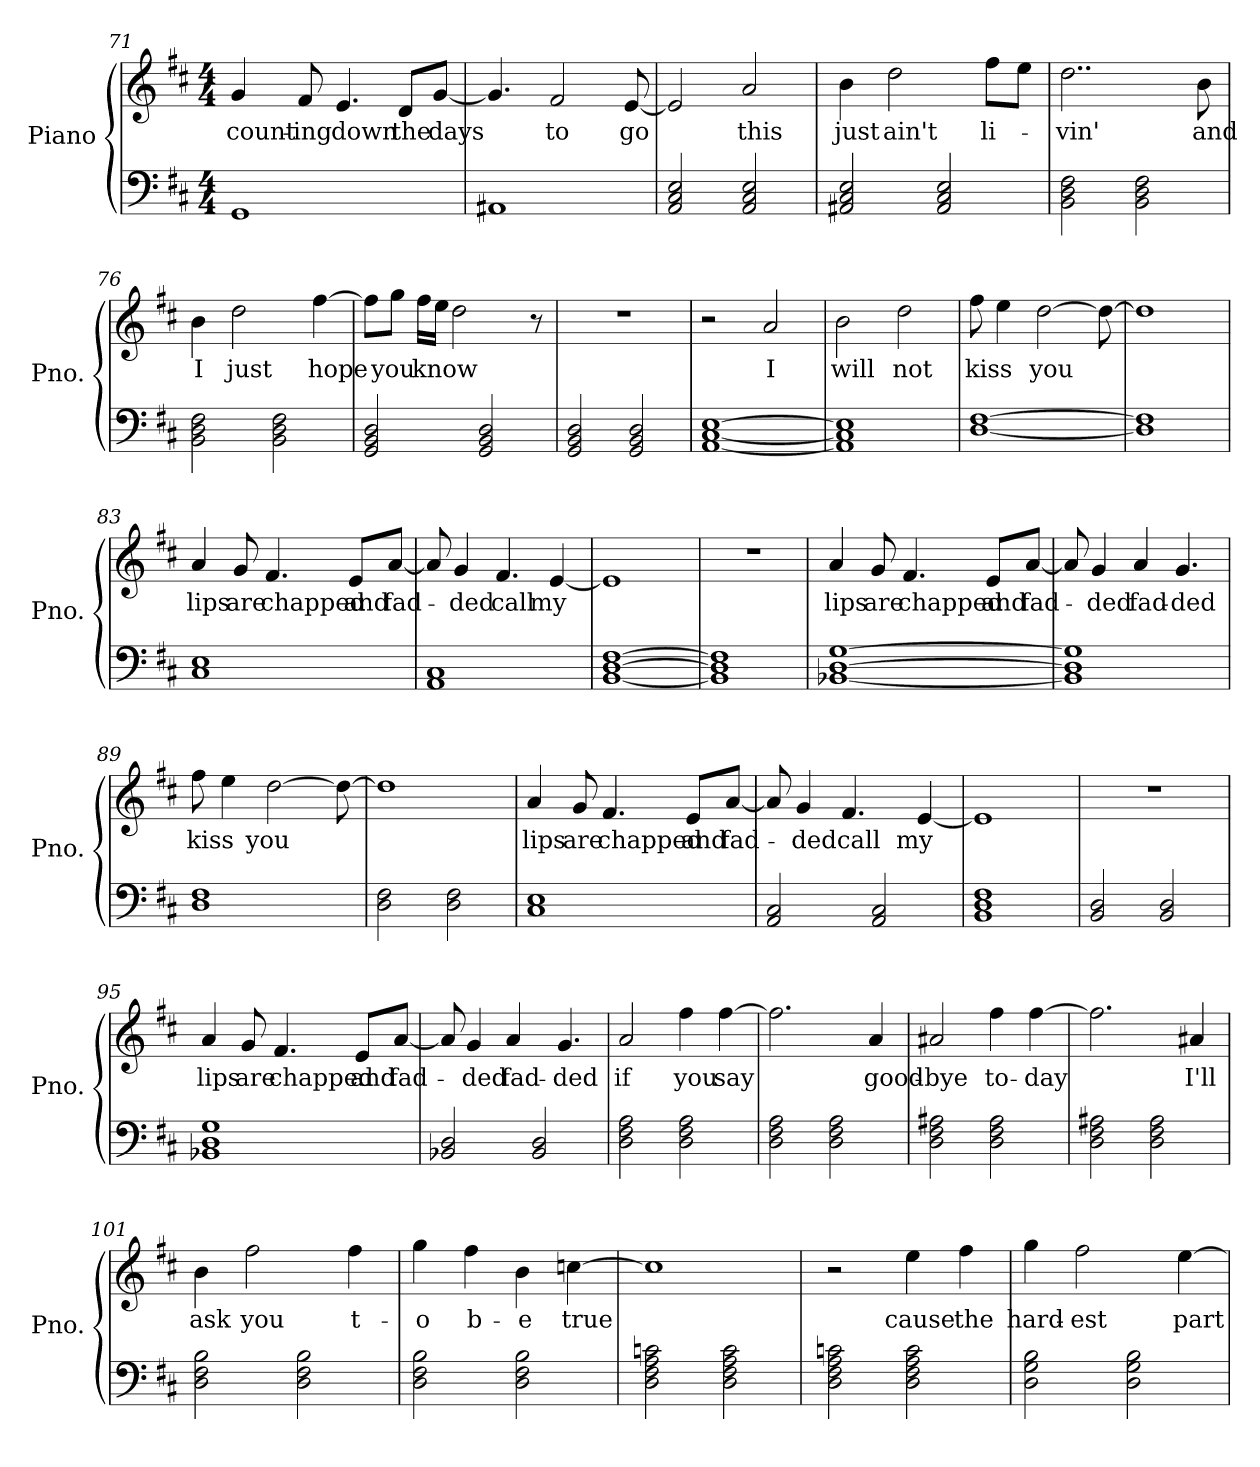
**kern	**kern	**text
*part1	*part1	*part1
*staff2	*staff1	*staff1
*I"Piano	*	*
*I'Pno.	*	*
*clefF4	*clefG2	*
*k[f#c#]	*k[f#c#]	*
*M4/4	*M4/4	*
=71	=71	=71
1GG	4g/	count-
.	8f#/	-ing
.	4.e/	down
.	8d/L	the
.	[8g/J	days
=72	=72	=72
1AA#X	4.g/]	.
.	2f#/	to
.	[8e/	go
!!LO:LB:g=z
=73	=73	=73
2AA/ 2C#/ 2E/	2e/]	.
2AA/ 2C#/ 2E/	2a/	this
=74	=74	=74
2AA#X/ 2C#/ 2E/	4b\	just
.	2dd\	ain't
2AA#/ 2C#/ 2E/	.	.
.	8ff#\L	li-
.	8ee\J	.
=75	=75	=75
2BB\ 2D\ 2F#\	2..dd\	-vin'
2BB\ 2D\ 2F#\	.	.
.	8b\	and
=76	=76	=76
2BB\ 2D\ 2F#\	4b\	I
.	2dd\	just
2BB\ 2D\ 2F#\	.	.
.	[4ff#\	hope
=77	=77	=77
2GG/ 2BB/ 2D/	8ff#\L]	.
.	8gg\J	you
.	16ff#\LL	know
.	16ee\JJ	.
.	2dd\	.
2GG/ 2BB/ 2D/	.	.
.	8r	.
=78	=78	=78
2GG/ 2BB/ 2D/	1r	.
2GG/ 2BB/ 2D/	.	.
=79	=79	=79
[1AA [1C# [1E	2r	.
.	2a/	I
=80	=80	=80
1AA] 1C#] 1E]	2b\	will
.	2dd\	not
!!LO:LB:g=z
=81	=81	=81
[1D [1F#	8ff#\	kiss
.	4ee\	.
.	[2dd\	you
.	8dd\_	.
=82	=82	=82
1D] 1F#]	1dd]	.
=83	=83	=83
1C# 1E	4a/	lips
.	8g/	are
.	4.f#/	chapped
.	8e/L	and
.	[8a/J	fad-
=84	=84	=84
1AA 1C#	8a/]	.
.	4g/	-ded
.	4.f#/	call
.	[4e/	my
=85	=85	=85
[1BB [1D [1F#	1e]	.
=86	=86	=86
1BB] 1D] 1F#]	1r	.
!!LO:LB:g=z
=87	=87	=87
[1BB-X [1D [1G	4a/	lips
.	8g/	are
.	4.f#/	chapped
.	8e/L	and
.	[8a/J	fad-
=88	=88	=88
1BB-] 1D] 1G]	8a/]	.
.	4g/	-ded
.	4a/	fad-
.	4.g/	-ded
=89	=89	=89
1D 1F#	8ff#\	kiss
.	4ee\	.
.	[2dd\	you
.	8dd\_	.
=90	=90	=90
2D\ 2F#\	1dd]	.
2D\ 2F#\	.	.
=91	=91	=91
1C# 1E	4a/	lips
.	8g/	are
.	4.f#/	chapped
.	8e/L	and
.	[8a/J	fad-
!!LO:LB:g=z
=92	=92	=92
2AA/ 2C#/	8a/]	.
.	4g/	-ded
.	4.f#/	call
2AA/ 2C#/	.	.
.	[4e/	my
=93	=93	=93
1BB 1D 1F#	1e]	.
=94	=94	=94
2BB/ 2D/	1r	.
2BB/ 2D/	.	.
=95	=95	=95
1BB-X 1D 1G	4a/	lips
.	8g/	are
.	4.f#/	chapped
.	8e/L	and
.	[8a/J	fad-
=96	=96	=96
2BB-X/ 2D/	8a/]	.
.	4g/	-ded
.	4a/	fad-
2BB-/ 2D/	.	.
.	4.g/	-ded
=97	=97	=97
2D\ 2F#\ 2A\	2a/	if
2D\ 2F#\ 2A\	4ff#\	you
.	[4ff#\	say
!!LO:PB:g=z
=98	=98	=98
2D\ 2F#\ 2A\	2.ff#\]	.
2D\ 2F#\ 2A\	.	.
.	4a/	good-
=99	=99	=99
2D\ 2F#\ 2A#X\	2a#X/	-bye
2D\ 2F#\ 2A#\	4ff#\	to-
.	[4ff#\	-day
=100	=100	=100
2D\ 2F#\ 2A#X\	2.ff#\]	.
2D\ 2F#\ 2A#\	.	.
.	4a#X/	I'll
=101	=101	=101
2D\ 2F#\ 2B\	4b\	ask
.	2ff#\	you
2D\ 2F#\ 2B\	.	.
.	4ff#\	t-
=102	=102	=102
2D\ 2F#\ 2B\	4gg\	-o
.	4ff#\	b-
2D\ 2F#\ 2B\	4b\	-e
.	[4ccn\	true
=103	=103	=103
2D\ 2F#\ 2A\ 2cn\	1cc]	.
2D\ 2F#\ 2A\ 2c\	.	.
=104	=104	=104
2D\ 2F#\ 2A\ 2cn\	2r	.
2D\ 2F#\ 2A\ 2c\	4ee\	cause
.	4ff#\	the
=105	=105	=105
2D\ 2G\ 2B\	4gg\	hard-
.	2ff#\	-est
2D\ 2G\ 2B\	.	.
.	[4ee\	part
=	=	=
*-	*-	*-
